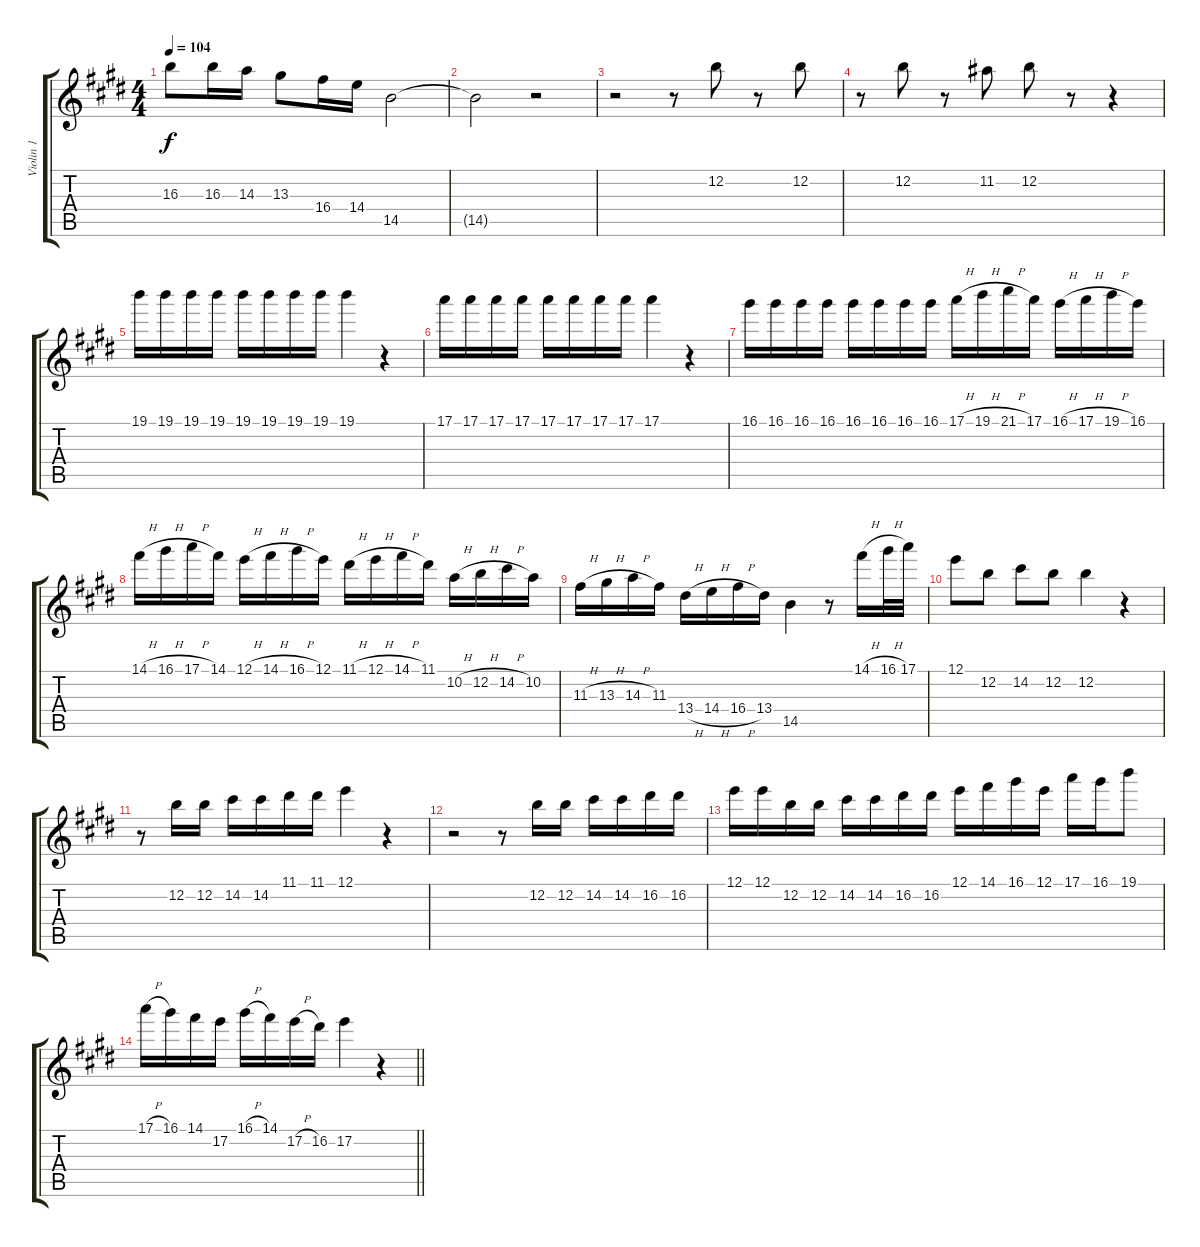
\track ("Violin 1" "Violin 1") {instrument overdrivenguitar}
\staff {score tabs}
\tuning (E4 B3 G3 D3 A2 E2) {hide}
\ts (4 4)
\tempo 104
\clef g2
\ks e
16.3.8{dy f} 16.3.16 14.3.16 13.3.8 16.4.16 14.4.16 14.5.2 |
14.5{t}.2 r.2 |
r.2 r.8 12.2.8 r.8 12.2.8 |
r.8 12.2.8 r.8 11.2.8 12.2.8 r.8 r.4 |
19.1.16 19.1.16 19.1.16 19.1.16 19.1.16 19.1.16 19.1.16 19.1.16 19.1.4 r.4 |
17.1.16 17.1.16 17.1.16 17.1.16 17.1.16 17.1.16 17.1.16 17.1.16 17.1.4 r.4 |
16.1.16 16.1.16 16.1.16 16.1.16 16.1.16 16.1.16 16.1.16 16.1.16 17.1{h}.16 19.1{h}.16 21.1{h}.16 17.1.16 16.1{h}.16 17.1{h}.16 19.1{h}.16 16.1.16 |
14.1{h}.16 16.1{h}.16 17.1{h}.16 14.1.16 12.1{h}.16 14.1{h}.16 16.1{h}.16 12.1.16 11.1{h}.16 12.1{h}.16 14.1{h}.16 11.1.16 10.2{h}.16 12.2{h}.16 14.2{h}.16 10.2.16 |
11.3{h}.16 13.3{h}.16 14.3{h}.16 11.3.16 13.4{h}.16 14.4{h}.16 16.4{h}.16 13.4.16 14.5.4 r.8 14.1{h}.16 16.1{h}.32 17.1.32 |
12.1.8 12.2.8 14.2.8 12.2.8 12.2.4 r.4 |
r.8 12.2.16 12.2.16 14.2.16 14.2.16 11.1.16 11.1.16 12.1.4 r.4 |
r.2 r.8 12.2.16 12.2.16 14.2.16 14.2.16 16.2.16 16.2.16 |
12.1.16 12.1.16 12.2.16 12.2.16 14.2.16 14.2.16 16.2.16 16.2.16 12.1.16 14.1.16 16.1.16 12.1.16 17.1.16 16.1.16 19.1.8 |
\barLineRight lightlight
17.1{h}.16 16.1.16 14.1.16 17.2.16 16.1{h}.16 14.1.16 17.2{h}.16 16.2.16 17.2.4 r.4
